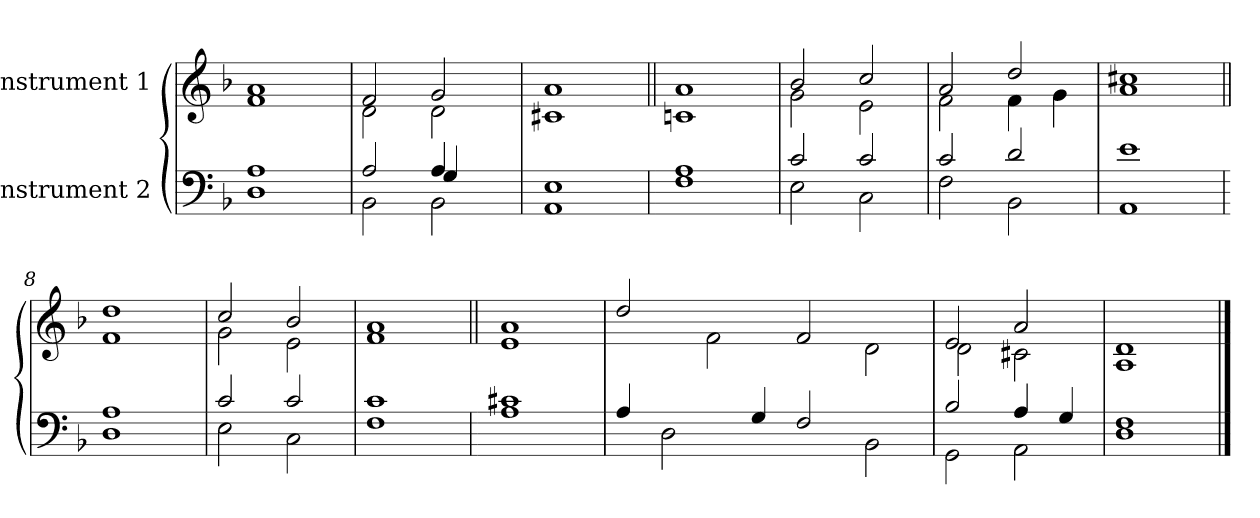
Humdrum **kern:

**kern	**kern
*part2	*part1
*staff2	*staff1
*I"Instrument 2	*I"Instrument 1
!!LO:PB:g=z
*stria5	*stria5
*clefF4	*clefG2
*k[b-]	*k[b-]
*F:	*F:
=1	=1
1A 1D	1a 1f
=2	=2
*^	*^
*	*^	*	*
2A/	2BB-\	2ryy	2f/	2d\
4A/	2BB-\	4G/	2g/	2d\
4ryy	.	4ryy	.	.
*v	*v	*v	*	*
*	*v	*v
=3	=3
1E 1AA	1a 1c#X
=4	=4||
1A 1F	1a 1cn
=5	=5
*^	*^
2c/	2E\	2b-/	2g\
2c/	2C\	2cc/	2e\
=6	=6	=6	=6
2c/	2F\	2a/	2f\
2d/	2BB-\	2dd/	4f\
.	.	.	4g\
*v	*v	*	*
*	*v	*v
=7	=7
1e 1AA	1cc#X 1a
=8	=8||
1A 1D	1dd 1f
=9	=9
*^	*^
2c/	2E\	2cc/	2g\
2c/	2C\	2b-/	2e\
*v	*v	*	*
*	*v	*v
=10	=10
1c 1F	1a 1f
=11	=11||
1c#X 1A	1a 1e
=12	=12
4A/	2dd/
2D\	.
.	2f\
4G/	.
2F/	2f/
2BB-\	2d\
=13	=13
*^	*^
2B-/	2GG\	2e/	2d\
4A/	2AA\	2a/	2c#X\
4G/	.	.	.
*v	*v	*	*
*	*v	*v
=14	=14
1F 1D	1d 1A
==	==
*-	*-
